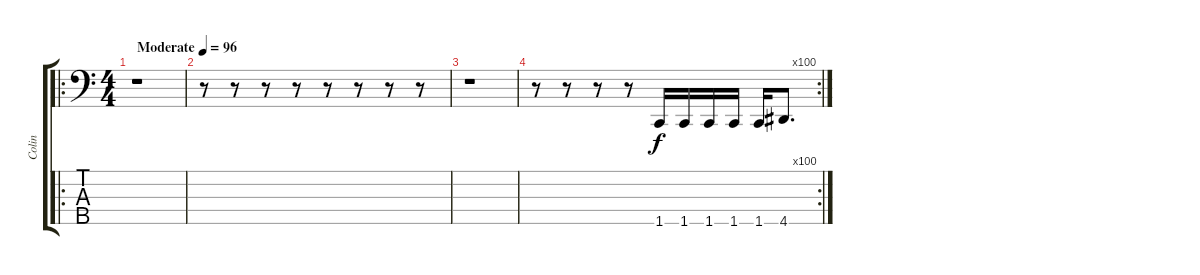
\track ("Colin" "Colin") {instrument electricbassfinger}
\staff {score tabs}
\tuning (G2 D2 A1 E1 B0) {hide}
\ro
\ts (4 4)
\tempo (96 "Moderate")
\clef f4
\ks c
r.1{dy f instrument electricbassfinger} |
r.8 r.8 r.8 r.8 r.8 r.8 r.8 r.8 |
r.1 |
\rc 100
r.8 r.8 r.8 r.8 1.5.16 1.5.16 1.5.16 1.5.16 1.5.16 4.5.8{d}
